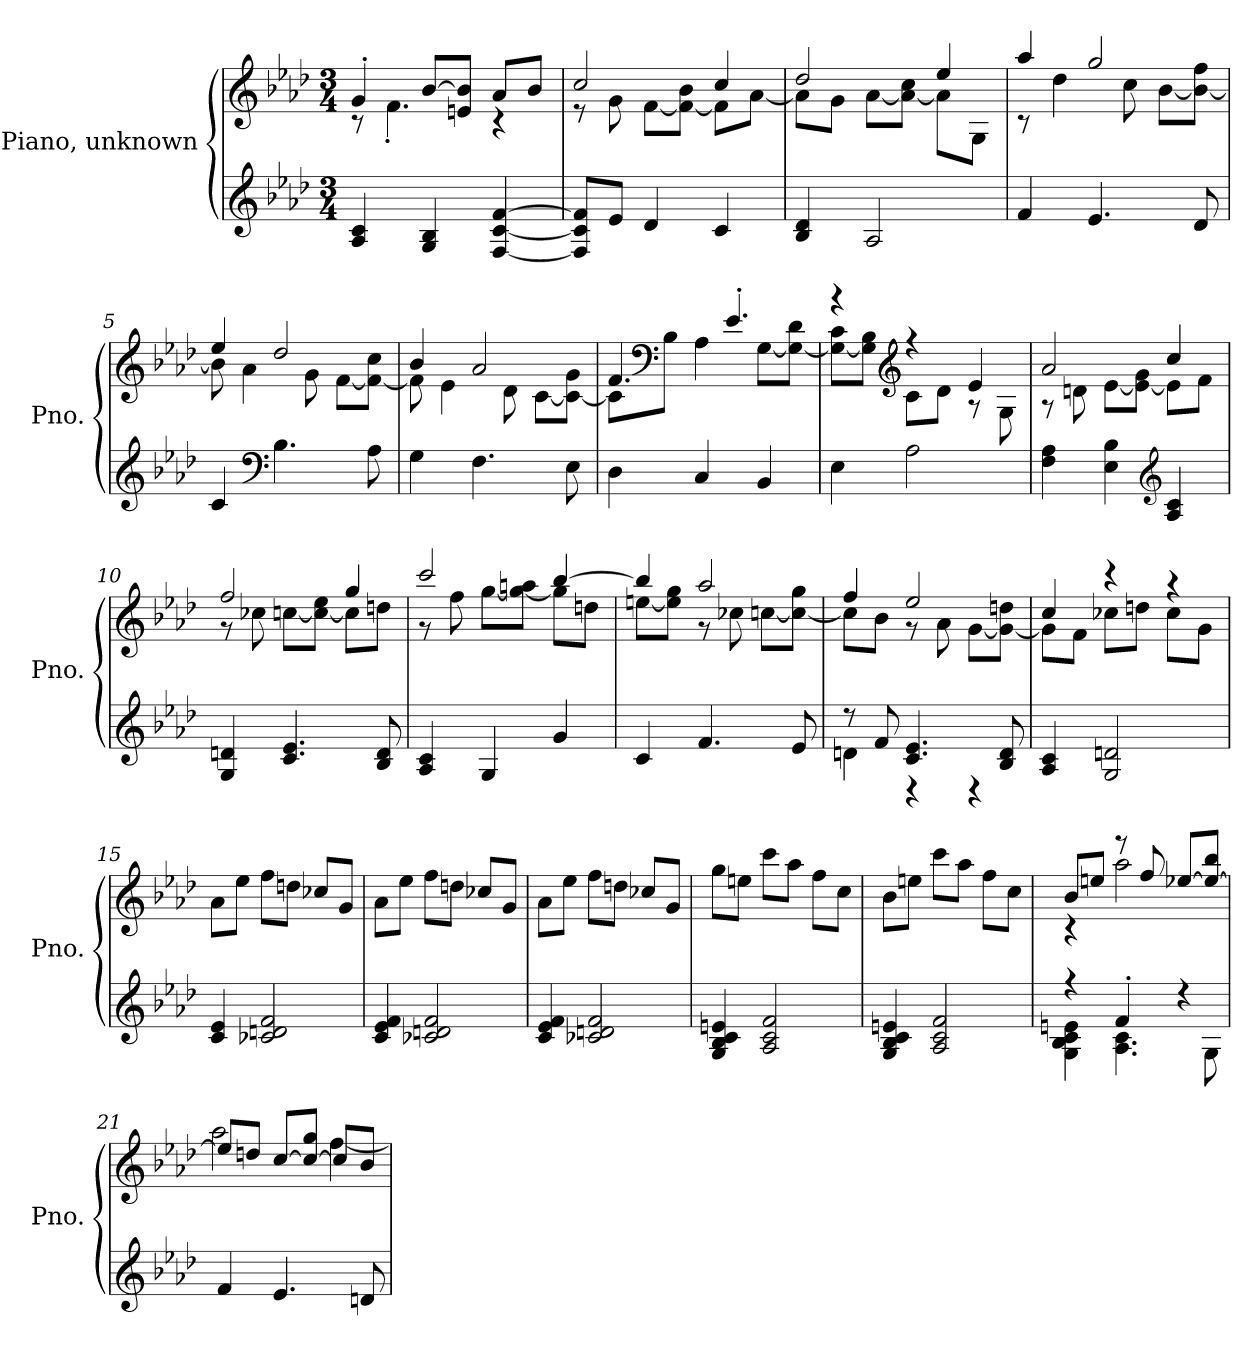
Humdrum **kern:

**kern	**kern
*part1	*part1
*staff2	*staff1
*I"Piano, unknown	*
*I'Pno.	*
*clefG2	*clefG2
*k[b-e-a-d-]	*k[b-e-a-d-]
*M3/4	*M3/4
*MM107	*MM107
=1	=1
*	*^
4A-/ 4c/	4g'/	8r
.	.	4.f'\
4G/ 4B-/	[8b-/L	.
.	8en/ 8b-/]J	.
[4F/ [4c/ [4f/	8a-/L	4r
.	8b-/J	.
=2	=2	=2
8F/] 8c/] 8f/]L	2cc/	8r
8e-/J	.	8g\
4d-/	.	[8f\L
.	.	8f\_ 8b-\J
4c/	4cc/	8f\L]
.	.	[8a-\J
=3	=3	=3
4B-/ 4d-/	2dd-/	8a-\L]
.	.	8g\J
2A-/	.	[8a-\L
.	.	8a-\_ 8cc\J
.	4ee-/	8a-\L]
.	.	8G\J
=4	=4	=4
4f/	4aa-/	8r
.	.	4dd-\
4.e-/	2gg/	.
.	.	8cc\
.	.	[8b-\L
8d-/	.	8b-\_ 8ff\J
=5	=5	=5
4c/	4ee-/	8b-\]
.	.	4a-\
*clefF4	*	*
4.B-\	2dd-/	.
.	.	8g\
.	.	[8f\L
8A-\	.	8f\_ 8cc\J
!!LO:LB:g=z	!!
=6	=6	=6
4G\	4b-/	8f\]
.	.	4e-\
4.F\	2a-/	.
.	.	8d-\
.	.	[8c\L
8E-\	.	8c\_ 8g\J
=7	=7	=7
4D-\	4.f/	8c\L]
*	*clefF4	*
.	.	8B-\J
4C/	.	4A-\
.	4.e-'/	.
4BB-/	.	[8G\L
.	.	8G\_ 8d-\J
=8	=8	=8
4E-\	4r	8G\_ 8c\L
.	.	8G\] 8B-\J
*	*clefG2	*
2A-\	4r	8c\L
.	.	8d-\J
.	4e-/	8r
.	.	8G\
=9	=9	=9
4F\ 4A-\	2a-/	8r
.	.	8dn\
4E-\ 4B-\	.	[8e-\L
.	.	8e-\_ 8g\J
*clefG2	*	*
4A-/ 4c/	4cc/	8e-\L]
.	.	8f\J
!!LO:LB:g=z	!!
=10	=10	=10
4G/ 4dn/	2ff/	8r
.	.	8cc-X\
4.c/ 4.e-/	.	[8ccn\L
.	.	8cc\_ 8ee-\J
.	4gg/	8cc\L]
8B-/ 8d/	.	8ddn\J
=11	=11	=11
4A-/ 4c/	2ccc/	8r
.	.	8ff\
4G/	.	[8gg\L
.	.	8gg\_ 8aan\J
4g/	[4bb-/	8gg\L]
.	.	8ddn\J
=12	=12	=12
4c/	4bb-/]	[8een\L
.	.	8ee\] 8gg\J
4.f/	2aa-/	8r
.	.	8cc-X\
.	.	[8ccn\L
8e-/	.	8cc\_ 8gg\J
=13	=13	=13
*^	*	*
8r	4dn\	4ff/	8cc\L]
8f/	.	.	8b-\J
4.c/ 4.e-/	4r	2ee-/	8r
.	.	.	8a-\
.	4r	.	[8g\L
8B-/ 8d/	.	.	8g\_ 8ddn\J
*v	*v	*	*
!!LO:LB:g=z	!!
=14	=14	=14
4A-/ 4c/	4cc/	8g\L]
.	.	8f\J
2G/ 2dn/	4r	8cc-X\L
.	.	8ddn\J
.	4r	8cc-\L
.	.	8g\J
*	*v	*v
=15	=15
4c/ 4e-/	8a-\L
.	8ee-\J
2c-X/ 2dn/ 2f/	8ff\L
.	8ddn\J
.	8cc-X/L
.	8g/J
=16	=16
4c/ 4e-/ 4f/	8a-\L
.	8ee-\J
2c-X/ 2dn/ 2f/	8ff\L
.	8ddn\J
.	8cc-X/L
.	8g/J
=17	=17
4c/ 4e-/ 4f/	8a-\L
.	8ee-\J
2c-X/ 2dn/ 2f/	8ff\L
.	8ddn\J
.	8cc-X/L
.	8g/J
=18	=18
4G/ 4B-/ 4c/ 4en/	8gg\L
.	8een\J
2A-/ 2c/ 2f/	8ccc\L
.	8aa-\J
.	8ff\L
.	8cc\J
!!LO:LB:g=z
=19	=19
4G/ 4B-/ 4c/ 4en/	8b-\L
.	8een\J
2A-/ 2c/ 2f/	8ccc\L
.	8aa-\J
.	8ff\L
.	8cc\J
=20	=20
*^	*^
4r	4G\ 4B-\ 4c\ 4en\	8b-/L	4r
.	.	8een/J	.
4f'/	4.A-\ 4.c\	8r	2aa-\
.	.	8ff/	.
4r	.	[8ee-X/L	.
.	8G\	8ee-/_ 8bb-/J	.
*v	*v	*	*
=21	=21	=21
4f/	8ee-/L]	2aa-\
.	8ddn/J	.
4.e-/	[8cc/L	.
.	8cc/_ 8gg/J	.
.	8cc/L]	[4ff\
8dn/	8b-/J	.
*	*v	*v
=	=
*-	*-
